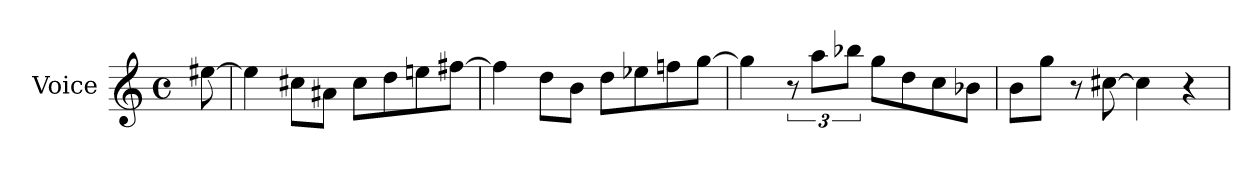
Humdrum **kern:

**kern
*part1
*staff1
*I"Voice
*I'Voice
*clefG2
*M4/4
*met(c)
=
[>8ee#X\
=1
4ee#\]
8cc#X\L
8a#X\J
8cc#\L
8dd\
8een\
[>8ff#X\J
=2
4ff#\]
8dd\L
8b\J
8dd\L
8ee-X\
8ffn\
[>8gg\J
=3
4gg\]
12r
12aa\L
12bb-X\J
8gg\L
8dd\
8cc\
8b-X\J
=4
8b\L
8gg\J
8r
[>8cc#X\
4cc#\]
4r
=
*-
